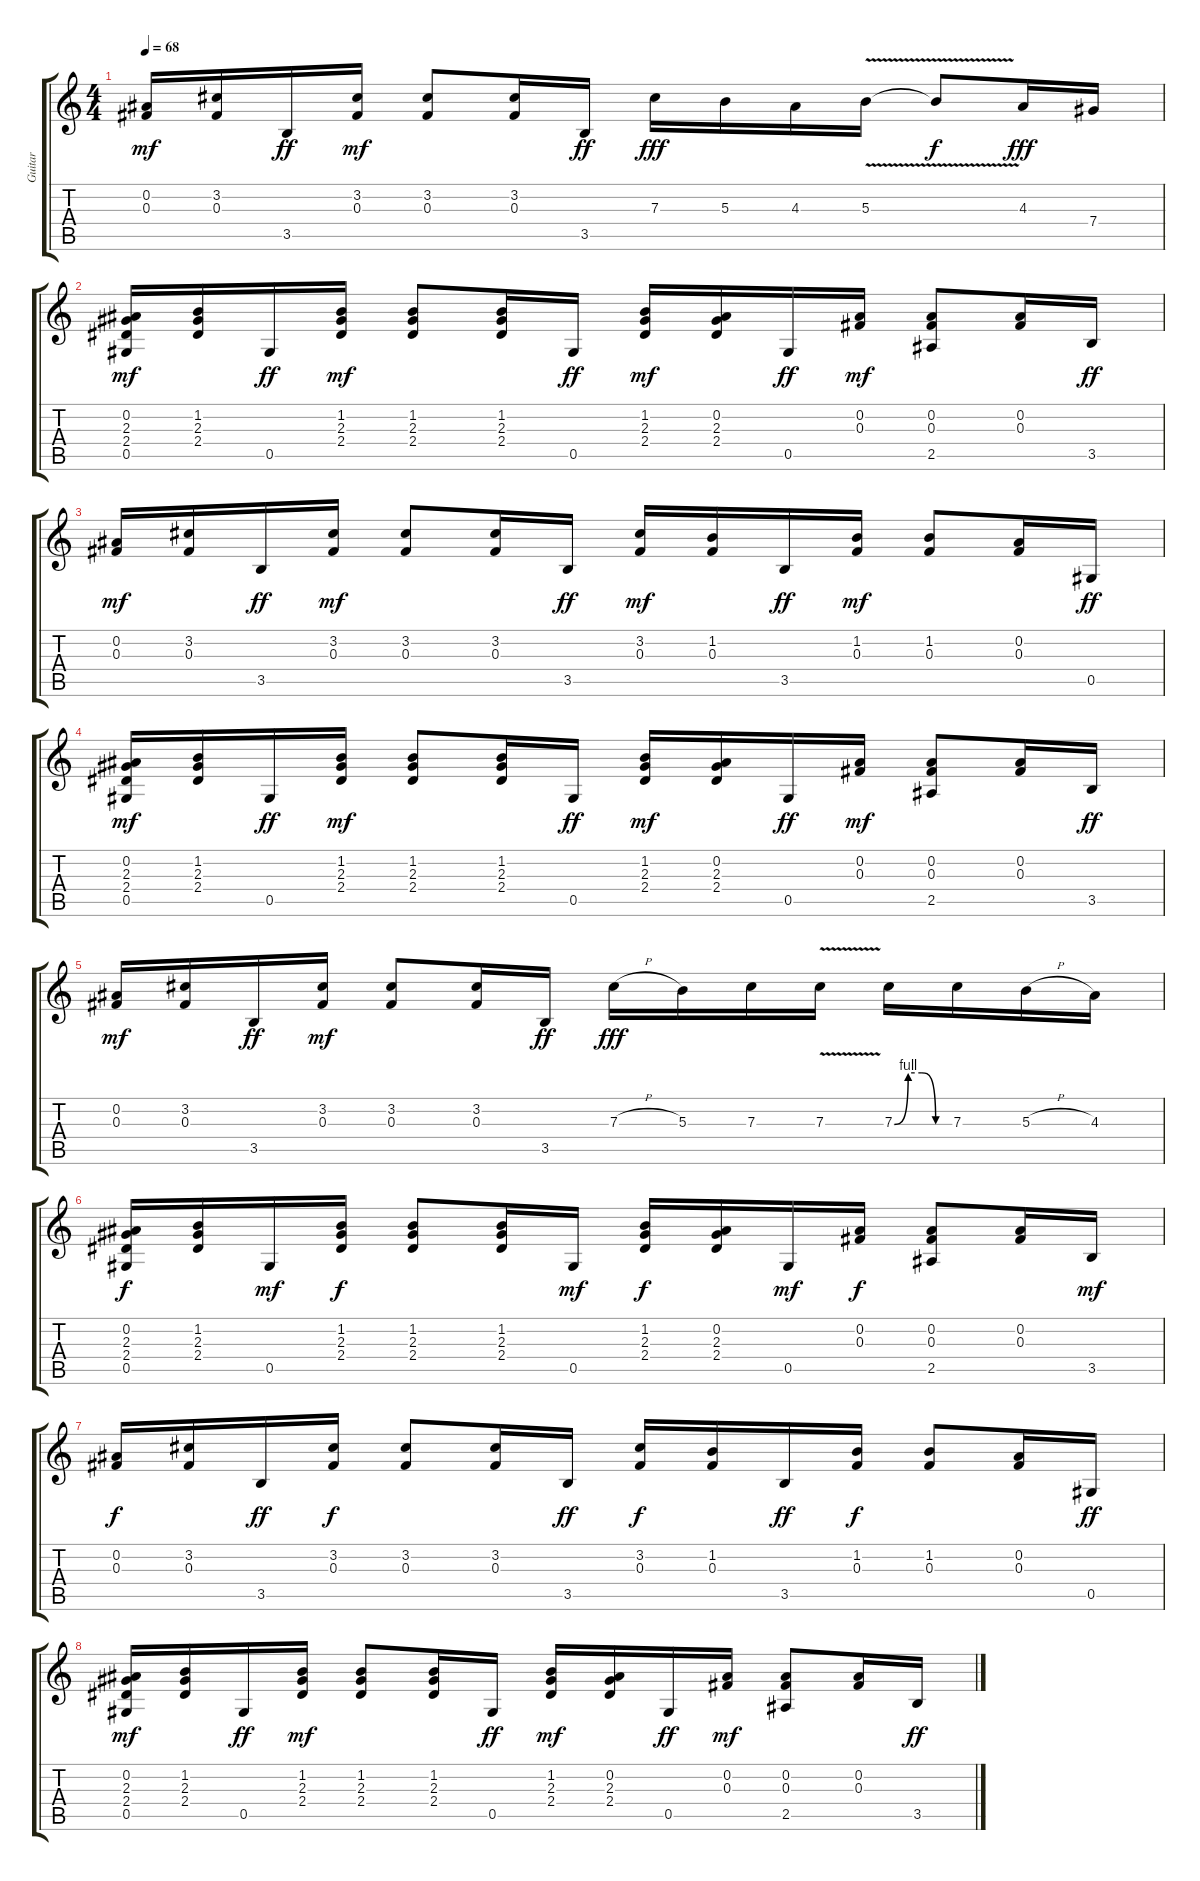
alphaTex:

\track ("Guitar" "Guitar") {instrument distortionguitar}
\staff {score tabs}
\tuning (Eb4 Bb3 Gb3 Db3 Ab2 Eb2) {hide}
\ts (4 4)
\tempo 68
\clef g2
\ks c
(0.2 0.3).16{dy mf} (3.2 0.3).16 3.5.16{dy ff} (3.2 0.3).16{dy mf} (3.2 0.3).8 (3.2 0.3).16 3.5.16{dy ff} 7.3.16{dy fff} 5.3.16 4.3.16 5.3{v}.16 5.3{t}.8{dy f} 4.3.16{dy fff} 7.4.16 |
(0.2 2.3 2.4 0.5).16{dy mf} (1.2 2.3 2.4).16 0.5.16{dy ff} (1.2 2.3 2.4).16{dy mf} (1.2 2.3 2.4).8 (1.2 2.3 2.4).16 0.5.16{dy ff} (1.2 2.3 2.4).16{dy mf} (0.2 2.3 2.4).16 0.5.16{dy ff} (0.2 0.3).16{dy mf} (0.2 0.3 2.5).8 (0.2 0.3).16 3.5.16{dy ff} |
(0.2 0.3).16{dy mf} (3.2 0.3).16 3.5.16{dy ff} (3.2 0.3).16{dy mf} (3.2 0.3).8 (3.2 0.3).16 3.5.16{dy ff} (3.2 0.3).16{dy mf} (1.2 0.3).16 3.5.16{dy ff} (1.2 0.3).16{dy mf} (1.2 0.3).8 (0.2 0.3).16 0.5.16{dy ff} |
(0.2 2.3 2.4 0.5).16{dy mf} (1.2 2.3 2.4).16 0.5.16{dy ff} (1.2 2.3 2.4).16{dy mf} (1.2 2.3 2.4).8 (1.2 2.3 2.4).16 0.5.16{dy ff} (1.2 2.3 2.4).16{dy mf} (0.2 2.3 2.4).16 0.5.16{dy ff} (0.2 0.3).16{dy mf} (0.2 0.3 2.5).8 (0.2 0.3).16 3.5.16{dy ff} |
(0.2 0.3).16{dy mf} (3.2 0.3).16 3.5.16{dy ff} (3.2 0.3).16{dy mf} (3.2 0.3).8 (3.2 0.3).16 3.5.16{dy ff} 7.3{h}.16{dy fff} 5.3.16 7.3.16 7.3{v}.16 7.3{be (custom 0 0 15 4 30 4 45 0 60 0)}.16 7.3.16 5.3{h}.16 4.3.16 |
(0.2 2.3 2.4 0.5).16{dy f} (1.2 2.3 2.4).16 0.5.16{dy mf} (1.2 2.3 2.4).16{dy f} (1.2 2.3 2.4).8 (1.2 2.3 2.4).16 0.5.16{dy mf} (1.2 2.3 2.4).16{dy f} (0.2 2.3 2.4).16 0.5.16{dy mf} (0.2 0.3).16{dy f} (0.2 0.3 2.5).8 (0.2 0.3).16 3.5.16{dy mf} |
(0.2 0.3).16{dy f} (3.2 0.3).16 3.5.16{dy ff} (3.2 0.3).16{dy f} (3.2 0.3).8 (3.2 0.3).16 3.5.16{dy ff} (3.2 0.3).16{dy f} (1.2 0.3).16 3.5.16{dy ff} (1.2 0.3).16{dy f} (1.2 0.3).8 (0.2 0.3).16 0.5.16{dy ff} |
(0.2 2.3 2.4 0.5).16{dy mf} (1.2 2.3 2.4).16 0.5.16{dy ff} (1.2 2.3 2.4).16{dy mf} (1.2 2.3 2.4).8 (1.2 2.3 2.4).16 0.5.16{dy ff} (1.2 2.3 2.4).16{dy mf} (0.2 2.3 2.4).16 0.5.16{dy ff} (0.2 0.3).16{dy mf} (0.2 0.3 2.5).8 (0.2 0.3).16 3.5.16{dy ff}
